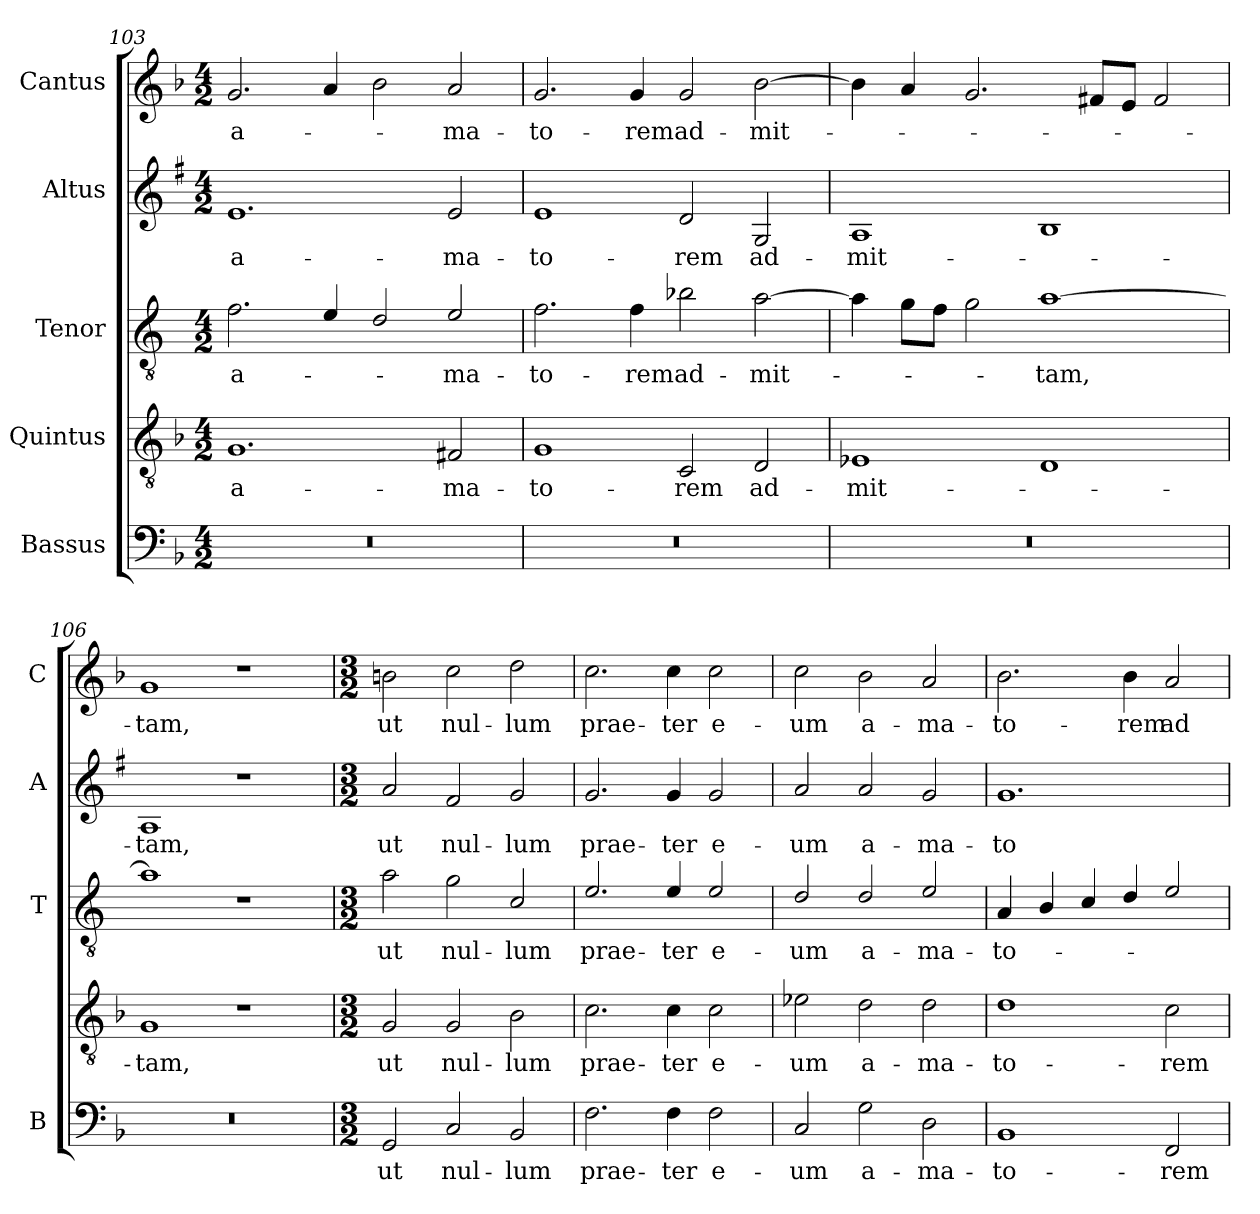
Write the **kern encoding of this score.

**kern	**text	**kern	**text	**kern	**text	**kern	**text	**kern	**text
*part5	*part5	*part4	*part4	*part3	*part3	*part2	*part2	*part1	*part1
*staff5	*staff5	*staff4	*staff4	*staff3	*staff3	*staff2	*staff2	*staff1	*staff1
*I"Bassus	*	*I"Quintus	*	*I"Tenor	*	*I"Altus	*	*I"Cantus	*
*I'B	*	*	*	*I'T	*	*I'A	*	*I'C	*
*clefF4	*	*clefGv2	*	*clefGv2	*	*clefG2	*	*clefG2	*
*	*	*	*	*ITrd4c7	*	*ITrd1c2	*	*	*
*k[b-]	*	*k[b-]	*	*k[b-]	*	*k[b-]	*	*k[b-]	*
*F:	*	*F:	*	*F:	*	*F:	*	*F:	*
*M4/2	*	*M4/2	*	*M4/2	*	*M4/2	*	*M4/2	*
=103	=103	=103	=103	=103	=103	=103	=103	=103	=103
!	!	!	!LO:LY:b	!	!LO:LY:b	!	!LO:LY:b	!	!LO:LY:b
0r	.	1.G	a-	2.B-\	a-	1.d	a-	2.g/	a-
.	.	.	.	4A/	.	.	.	4a/	.
.	.	.	.	2G/	.	.	.	2b-\	.
!	!	!	!LO:LY:b	!	!LO:LY:b	!	!LO:LY:b	!	!LO:LY:b
.	.	2F#X/	-ma-	2A/	-ma-	2d/	-ma-	2a/	-ma-
!!LO:LB:g=z
=104	=104	=104	=104	=104	=104	=104	=104	=104	=104
!	!	!	!LO:LY:b	!	!LO:LY:b	!	!LO:LY:b	!	!LO:LY:b
0r	.	1G	-to-	2.B-\	-to-	1d	-to-	2.g/	-to-
!	!	!	!	!	!LO:LY:b	!	!	!	!LO:LY:b
.	.	.	.	4B-\	-rem	.	.	4g/	-rem
!	!	!	!LO:LY:b	!	!LO:LY:b	!	!LO:LY:b	!	!LO:LY:b
.	.	2C/	-rem	2e-X\	ad-	2c/	-rem	2g/	ad-
!	!	!	!LO:LY:b	!	!LO:LY:b	!	!LO:LY:b	!	!LO:LY:b
.	.	2D/	ad-	[2d\	-mit-	2F/	ad-	[2b-\	-mit-
=105	=105	=105	=105	=105	=105	=105	=105	=105	=105
!	!	!	!LO:LY:b	!	!	!	!LO:LY:b	!	!
0r	.	1E-X	-mit-	4d\]	.	1G	-mit-	4b-\]	.
.	.	.	.	8c\L	.	.	.	4a/	.
.	.	.	.	8B-\J	.	.	.	.	.
.	.	.	.	2c\	.	.	.	2.g/	.
!	!	!	!	!	!LO:LY:b	!	!	!	!
.	.	1D	.	[1d	-tam,	1A	.	.	.
.	.	.	.	.	.	.	.	8f#X/L	.
.	.	.	.	.	.	.	.	8e/J	.
.	.	.	.	.	.	.	.	2f#/	.
=106	=106	=106	=106	=106	=106	=106	=106	=106	=106
!	!	!	!LO:LY:b	!	!	!	!LO:LY:b	!	!LO:LY:b
0r	.	1G	-tam,	1d]	.	1G	-tam,	1g	-tam,
.	.	1r	.	1r	.	1r	.	1r	.
=107	=107	=107	=107	=107	=107	=107	=107	=107	=107
*M3/2	*	*M3/2	*	*M3/2	*	*M3/2	*	*M3/2	*
!	!LO:LY:b	!	!LO:LY:b	!	!LO:LY:b	!	!LO:LY:b	!	!LO:LY:b
2GG/	ut	2G/	ut	2d\	ut	2g/	ut	2bn\	ut
!	!LO:LY:b	!	!LO:LY:b	!	!LO:LY:b	!	!LO:LY:b	!	!LO:LY:b
2C/	nul-	2G/	nul-	2c\	nul-	2e/	nul-	2cc\	nul-
!	!LO:LY:b	!	!LO:LY:b	!	!LO:LY:b	!	!LO:LY:b	!	!LO:LY:b
2BB-/	-lum	2B-\	-lum	2F/	-lum	2f/	-lum	2dd\	-lum
=108	=108	=108	=108	=108	=108	=108	=108	=108	=108
!	!LO:LY:b	!	!LO:LY:b	!	!LO:LY:b	!	!LO:LY:b	!	!LO:LY:b
2.F\	prae-	2.c\	prae-	2.A/	prae-	2.f/	prae-	2.cc\	prae-
!	!LO:LY:b	!	!LO:LY:b	!	!LO:LY:b	!	!LO:LY:b	!	!LO:LY:b
4F\	-ter	4c\	-ter	4A/	-ter	4f/	-ter	4cc\	-ter
!	!LO:LY:b	!	!LO:LY:b	!	!LO:LY:b	!	!LO:LY:b	!	!LO:LY:b
2F\	e-	2c\	e-	2A/	e-	2f/	e-	2cc\	e-
=109	=109	=109	=109	=109	=109	=109	=109	=109	=109
!	!LO:LY:b	!	!LO:LY:b	!	!LO:LY:b	!	!LO:LY:b	!	!LO:LY:b
2C/	-um	2e-X\	-um	2G/	-um	2g/	-um	2cc\	-um
!	!LO:LY:b	!	!LO:LY:b	!	!LO:LY:b	!	!LO:LY:b	!	!LO:LY:b
2G\	a-	2d\	a-	2G/	a-	2g/	a-	2b-\	a-
!	!LO:LY:b	!	!LO:LY:b	!	!LO:LY:b	!	!LO:LY:b	!	!LO:LY:b
2D\	-ma-	2d\	-ma-	2A/	-ma-	2f/	-ma-	2a/	-ma-
!!LO:PB:g=z
=110	=110	=110	=110	=110	=110	=110	=110	=110	=110
!	!LO:LY:b	!	!LO:LY:b	!	!LO:LY:b	!	!LO:LY:b	!	!LO:LY:b
1BB-	-to-	1d	-to-	4D/	-to-	1.f	-to-	2.b-\	-to-
.	.	.	.	4E/	.	.	.	.	.
.	.	.	.	4F/	.	.	.	.	.
!	!	!	!	!	!	!	!	!	!LO:LY:b
.	.	.	.	4G/	.	.	.	4b-\	-rem
!	!LO:LY:b	!	!LO:LY:b	!	!	!	!	!	!LO:LY:b
2FF/	-rem	2c\	-rem	2A/	.	.	.	2a/	ad-
=	=	=	=	=	=	=	=	=	=
*-	*-	*-	*-	*-	*-	*-	*-	*-	*-
